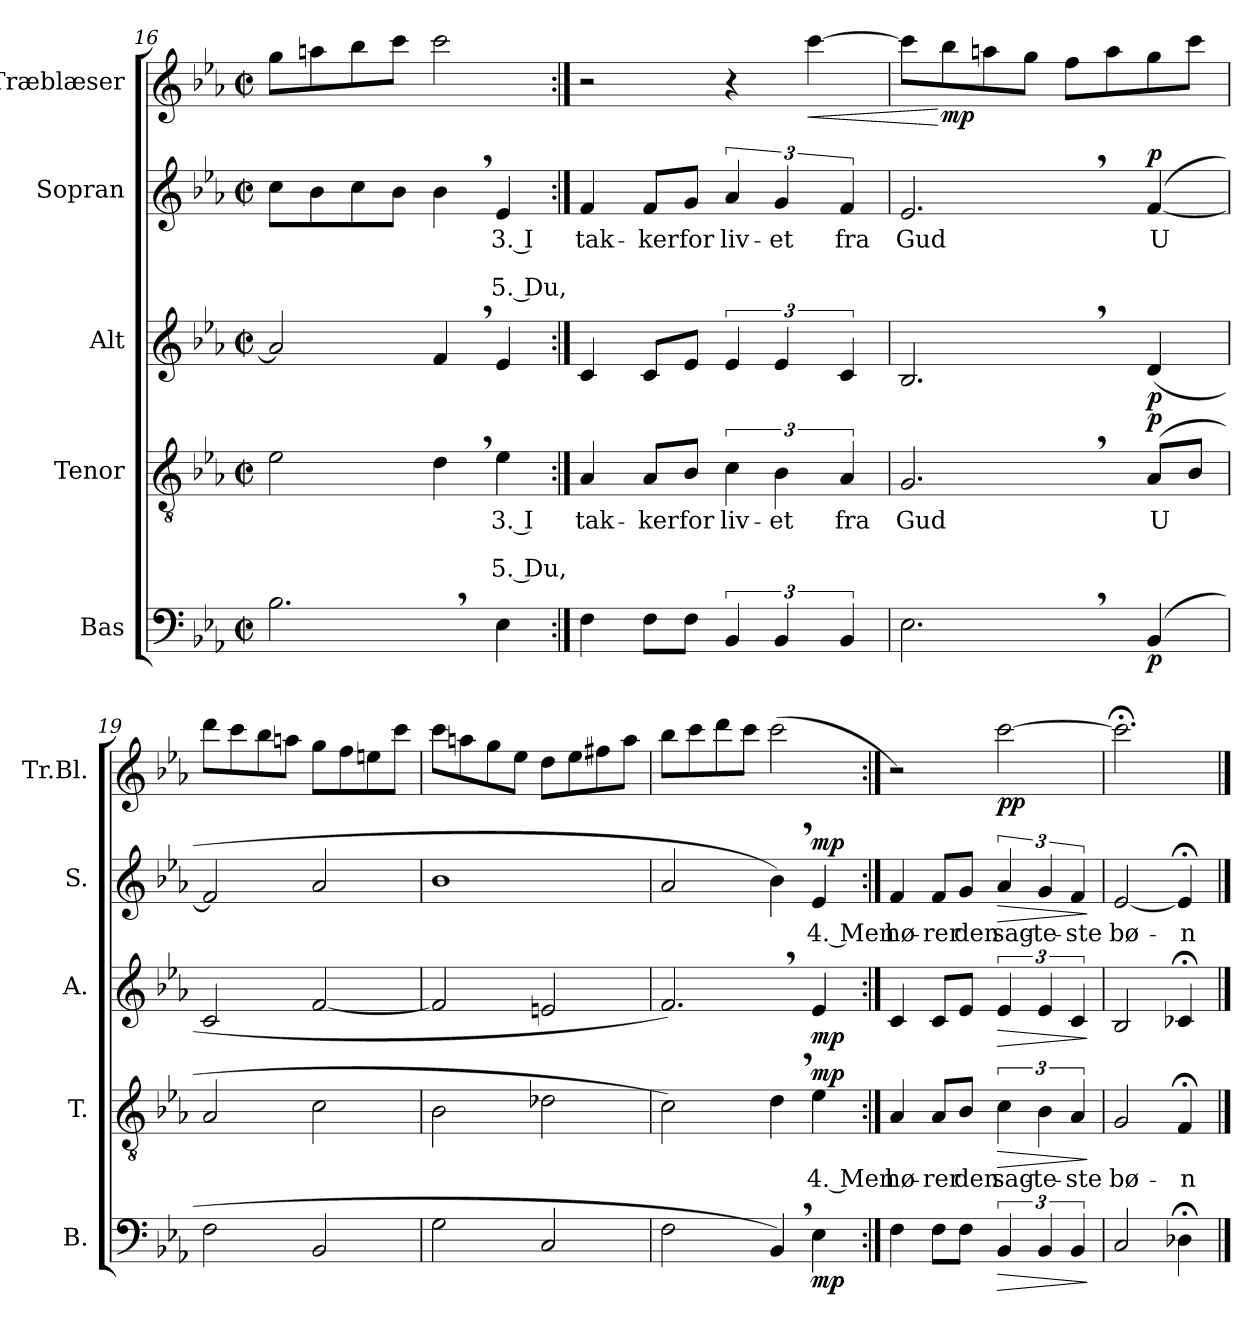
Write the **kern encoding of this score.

**kern	**dynam	**kern	**text	**text	**text	**dynam	**kern	**dynam	**kern	**text	**text	**text	**dynam	**kern	**dynam
*part5	*part5	*part4	*part4	*part4	*part4	*part4	*part3	*part3	*part2	*part2	*part2	*part2	*part2	*part1	*part1
*staff5	*staff5	*staff4	*staff4	*staff4	*staff4	*staff4	*staff3	*staff3	*staff2	*staff2	*staff2	*staff2	*staff2	*staff1	*staff1
*I"Bas	*	*I"Tenor	*	*	*	*	*I"Alt	*	*I"Sopran	*	*	*	*	*I"Træblæser	*
*I'B.	*	*I'T.	*	*	*	*	*I'A.	*	*I'S.	*	*	*	*	*I'Tr.Bl.	*
*clefF4	*	*clefGv2	*	*	*	*	*clefG2	*	*clefG2	*	*	*	*	*clefG2	*
*	*	*	*	*	*	*	*	*	*	*	*	*	*	*ITrd1c2	*
*k[b-e-a-]	*	*k[b-e-a-]	*	*	*	*	*k[b-e-a-]	*	*k[b-e-a-]	*	*	*	*	*k[b-e-a-d-g-]	*
*M2/2	*	*M2/2	*	*	*	*	*M2/2	*	*M2/2	*	*	*	*	*M2/2	*
*met(c|)	*	*met(c|)	*	*	*	*	*met(c|)	*	*met(c|)	*	*	*	*	*met(c|)	*
=16	=16	=16	=16	=16	=16	=16	=16	=16	=16	=16	=16	=16	=16	=16	=16
2.B-,\	.	2e-\	.	.	.	.	2a-/]	.	8cc\L	.	.	.	.	8ff!\L	.
.	.	.	.	.	.	.	.	.	8b-\	.	.	.	.	8ggn!\	.
.	.	.	.	.	.	.	.	.	8cc\	.	.	.	.	8aa-!\	.
.	.	.	.	.	.	.	.	.	8b-\J	.	.	.	.	8bb-!\J	.
.	.	4d,\	.	.	.	.	4f,/	.	4b-,\	.	.	.	.	2bb-!\	.
!	!	!	!LO:LY:b	!	!LO:LY:b	!	!	!	!	!LO:LY:b	!	!LO:LY:b	!	!	!
4E-\	.	4e-\	3. I	.	5. Du,	.	4e-/	.	4e-/	3. I	.	5. Du,	.	.	.
=17:|!	=17:|!	=17:|!	=17:|!	=17:|!	=17:|!	=17:|!	=17:|!	=17:|!	=17:|!	=17:|!	=17:|!	=17:|!	=17:|!	=17:|!	=17:|!
!	!	!	!LO:LY:b	!	!	!	!	!	!	!LO:LY:b	!	!	!	!	!
4F\	.	4A-/	tak-	.	.	.	4c/	.	4f/	tak-	.	.	.	2r	.
!	!	!	!LO:LY:b	!	!	!	!	!	!	!LO:LY:b	!	!	!	!	!
8F\L	.	8A-/L	-ker	.	.	.	8c/L	.	8f/L	-ker	.	.	.	.	.
!	!	!	!LO:LY:b	!	!	!	!	!	!	!LO:LY:b	!	!	!	!	!
8F\J	.	8B-/J	for	.	.	.	8e-/J	.	8g/J	for	.	.	.	.	.
!	!	!	!LO:LY:b	!	!	!	!	!	!	!LO:LY:b	!	!	!	!	!
6BB-/	.	6c\	liv-	.	.	.	6e-/	.	6a-/	liv-	.	.	.	4r	.
!	!	!	!LO:LY:b	!	!	!	!	!	!	!LO:LY:b	!	!	!	!	!
6BB-/	.	6B-\	-et	.	.	.	6e-/	.	6g/	-et	.	.	.	.	.
!	!	!	!	!	!	!	!	!	!	!	!	!	!	!	!LO:HP:b
.	.	.	.	.	.	.	.	.	.	.	.	.	.	[4bb-!\	<
!	!	!	!LO:LY:b	!	!	!	!	!	!	!LO:LY:b	!	!	!	!	!
6BB-/	.	6A-/	fra	.	.	.	6c/	.	6f/	fra	.	.	.	.	.
=18	=18	=18	=18	=18	=18	=18	=18	=18	=18	=18	=18	=18	=18	=18	=18
!	!	!	!LO:LY:b	!	!	!	!	!	!	!LO:LY:b	!	!	!	!	!
2.E-,\	.	2.G,/	Gud	.	.	.	2.B-,/	.	2.e-,/	Gud	.	.	.	8bb-!\L]	.
!	!	!	!	!	!	!	!	!	!	!	!	!	!	!	!LO:DY:n=1:b
.	.	.	.	.	.	.	.	.	.	.	.	.	.	8aa-!\	[ mp
.	.	.	.	.	.	.	.	.	.	.	.	.	.	8ggn!\	.
.	.	.	.	.	.	.	.	.	.	.	.	.	.	8ff!\J	.
.	.	.	.	.	.	.	.	.	.	.	.	.	.	8ee-!\L	.
.	.	.	.	.	.	.	.	.	.	.	.	.	.	8gg!\	.
!	!LO:DY:b	!	!LO:LY:b	!	!	!LO:DY:b	!	!LO:DY:b	!	!LO:LY:b	!	!	!LO:DY:b	!	!
(>4BB-/	p	(>8A-/L	U	.	.	p	(>4d/	p	(>[4f/	U	.	.	p	8ff!\	.
.	.	8B-/J	.	.	.	.	.	.	.	.	.	.	.	8bb-!\J	.
=19	=19	=19	=19	=19	=19	=19	=19	=19	=19	=19	=19	=19	=19	=19	=19
2F\	.	2A-/	.	.	.	.	2c/	.	2f/]	.	.	.	.	8ccc!\L	.
.	.	.	.	.	.	.	.	.	.	.	.	.	.	8bb-!\	.
.	.	.	.	.	.	.	.	.	.	.	.	.	.	8aa-!\	.
.	.	.	.	.	.	.	.	.	.	.	.	.	.	8ggn!\J	.
2BB-/	.	2c\	.	.	.	.	[2f/	.	2a-/	.	.	.	.	8ff!\L	.
.	.	.	.	.	.	.	.	.	.	.	.	.	.	8ee-!\	.
.	.	.	.	.	.	.	.	.	.	.	.	.	.	8ddn!\	.
.	.	.	.	.	.	.	.	.	.	.	.	.	.	8bb-!\J	.
=20	=20	=20	=20	=20	=20	=20	=20	=20	=20	=20	=20	=20	=20	=20	=20
2G\	.	2B-\	.	.	.	.	2f/]	.	1b-	.	.	.	.	8bb-!\L	.
.	.	.	.	.	.	.	.	.	.	.	.	.	.	8ggn!\	.
.	.	.	.	.	.	.	.	.	.	.	.	.	.	8ff!\	.
.	.	.	.	.	.	.	.	.	.	.	.	.	.	8dd-!\J	.
2C/	.	2d-X\	.	.	.	.	2en/	.	.	.	.	.	.	8cc!\L	.
.	.	.	.	.	.	.	.	.	.	.	.	.	.	8dd-!\	.
.	.	.	.	.	.	.	.	.	.	.	.	.	.	8een!\	.
.	.	.	.	.	.	.	.	.	.	.	.	.	.	8gg!\J	.
!!LO:PB:g=z
=21	=21	=21	=21	=21	=21	=21	=21	=21	=21	=21	=21	=21	=21	=21	=21
2F\	.	2c\)	.	.	.	.	2.f,/)	.	2a-/	.	.	.	.	8aa-!\L	.
.	.	.	.	.	.	.	.	.	.	.	.	.	.	8bb-!\	.
.	.	.	.	.	.	.	.	.	.	.	.	.	.	8ccc!\	.
.	.	.	.	.	.	.	.	.	.	.	.	.	.	8bb-!\J	.
4BB-,/)	.	4d,\	.	.	.	.	.	.	4b-,\)	.	.	.	.	(>2bb-!\	.
!	!LO:DY:b	!	!LO:LY:b	!	!	!LO:DY:b	!	!LO:DY:b	!	!LO:LY:b	!	!	!LO:DY:b	!	!
4E-\	mp	4e-\	4. Men	.	.	mp	4e-/	mp	4e-/	4. Men	.	.	mp	.	.
=22:|!	=22:|!	=22:|!	=22:|!	=22:|!	=22:|!	=22:|!	=22:|!	=22:|!	=22:|!	=22:|!	=22:|!	=22:|!	=22:|!	=22:|!	=22:|!
!	!	!	!LO:LY:b	!	!	!	!	!	!	!LO:LY:b	!	!	!	!	!
4F\	.	4A-/	hø-	.	.	.	4c/	.	4f/	hø-	.	.	.	2r)	.
!	!	!	!LO:LY:b	!	!	!	!	!	!	!LO:LY:b	!	!	!	!	!
8F\L	.	8A-/L	-rer	.	.	.	8c/L	.	8f/L	-rer	.	.	.	.	.
!	!	!	!LO:LY:b	!	!	!	!	!	!	!LO:LY:b	!	!	!	!	!
8F\J	.	8B-/J	den	.	.	.	8e-/J	.	8g/J	den	.	.	.	.	.
!	!LO:HP:b	!	!LO:LY:b	!	!	!LO:HP:b	!	!LO:HP:b	!	!LO:LY:b	!	!	!LO:HP:b	!	!LO:DY:b
6BB-/	>	6c\	sag-	.	.	>	6e-/	>	6a-/	sag-	.	.	>	[2bb-!\	pp
!	!	!	!LO:LY:b	!	!	!	!	!	!	!LO:LY:b	!	!	!	!	!
6BB-/	.	6B-\	-te-	.	.	.	6e-/	.	6g/	-te-	.	.	.	.	.
!	!	!	!LO:LY:b	!	!	!	!	!	!	!LO:LY:b	!	!	!	!	!
6BB-/	.	6A-/	-ste	.	.	.	6c/	.	6f/	-ste	.	.	.	.	.
.	]	.	.	.	.	]	.	]	.	.	.	.	]	.	.
=23	=23	=23	=23	=23	=23	=23	=23	=23	=23	=23	=23	=23	=23	=23	=23
!	!	!	!LO:LY:b	!	!	!	!	!	!	!LO:LY:b	!	!	!	!	!
2C/	.	2G/	bø-	.	.	.	2B-/	.	[2e-/	bø-	.	.	.	2.bb-;<!\]	.
!	!	!	!LO:LY:b	!	!	!	!	!	!	!LO:LY:b	!	!	!	!	!
4D-X;<\	.	4F;</	-n	.	.	.	4c-X;</	.	4e-;</]	-n	.	.	.	.	.
==	==	==	==	==	==	==	==	==	==	==	==	==	==	==	==
*-	*-	*-	*-	*-	*-	*-	*-	*-	*-	*-	*-	*-	*-	*-	*-
